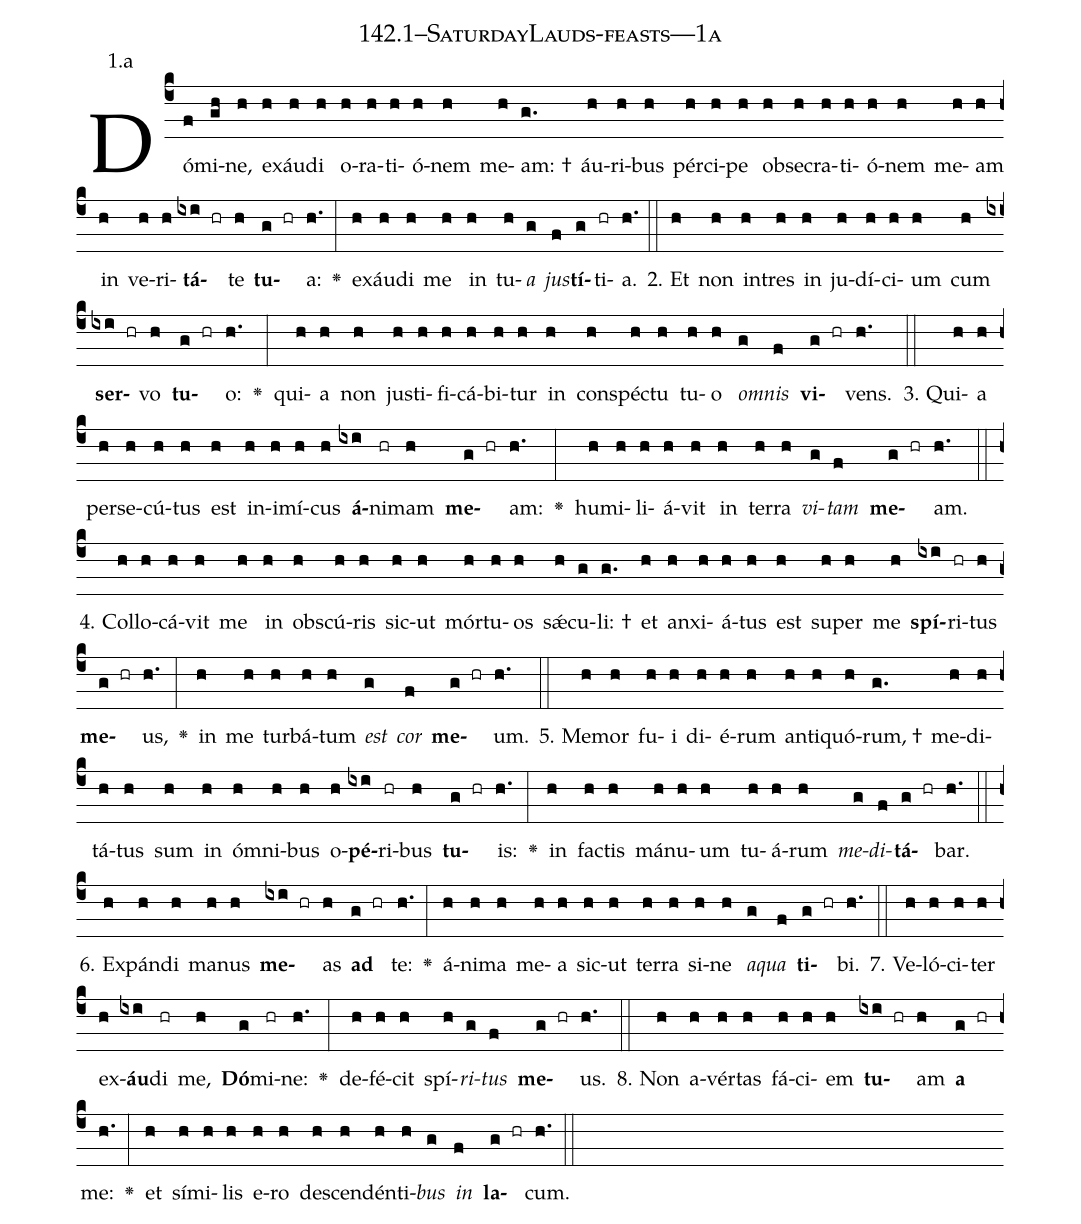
name: 142.1--SaturdayLauds-feasts---1a;
annotation: 1.a;
%%
(c4)Dó(f)mi(gh)ne,(h) ex(h)áu(h)di(h) o(h)ra(h)ti(h)ó(h)nem(h) me(h)am: †(g.) áu(h)ri(h)bus(h) pér(h)ci(h)pe(h) ob(h)se(h)cra(h)ti(h)ó(h)nem(h) me(h)am(h) in(h) ve(h)ri(h)<b>tá</b>(ixi hr)te(h) <b>tu</b>(g hr)a:(h.) <v>\greheightstar</v>(:) ex(h)áu(h)di(h) me(h) in(h) tu(h)<i>a</i>(g) <i>jus</i>(f)<b>tí</b>(g)ti(hr)a.(h.) (::)
2. Et(h) non(h) in(h)tres(h) in(h) ju(h)dí(h)ci(h)um(h) cum(h) <b>ser</b>(ixi hr)vo(h) <b>tu</b>(g hr)o:(h.) <v>\greheightstar</v>(:) qui(h)a(h) non(h) jus(h)ti(h)fi(h)cá(h)bi(h)tur(h) in(h) con(h)spéc(h)tu(h) tu(h)o(h) <i>om</i>(g)<i>nis</i>(f) <b>vi</b>(g hr)vens.(h.) (::)
3. Qui(h)a(h) per(h)se(h)cú(h)tus(h) est(h) in(h)i(h)mí(h)cus(h) <b>á</b>(ixi)ni(hr)mam(h) <b>me</b>(g hr)am:(h.) <v>\greheightstar</v>(:) hu(h)mi(h)li(h)á(h)vit(h) in(h) ter(h)ra(h) <i>vi</i>(g)<i>tam</i>(f) <b>me</b>(g hr)am.(h.) (::)
4. Col(h)lo(h)cá(h)vit(h) me(h) in(h) obs(h)cú(h)ris(h) sic(h)ut(h) mór(h)tu(h)os(h) sǽ(h)cu(g)li: †(g.) et(h) an(h)xi(h)á(h)tus(h) est(h) su(h)per(h) me(h) <b>spí</b>(ixi)ri(hr)tus(h) <b>me</b>(g hr)us,(h.) <v>\greheightstar</v>(:) in(h) me(h) tur(h)bá(h)tum(h) <i>est</i>(g) <i>cor</i>(f) <b>me</b>(g hr)um.(h.) (::)
5. Me(h)mor(h) fu(h)i(h) di(h)é(h)rum(h) an(h)ti(h)quó(h)rum, †(g.) me(h)di(h)tá(h)tus(h) sum(h) in(h) óm(h)ni(h)bus(h) o(h)<b>pé</b>(ixi)ri(hr)bus(h) <b>tu</b>(g hr)is:(h.) <v>\greheightstar</v>(:) in(h) fac(h)tis(h) má(h)nu(h)um(h) tu(h)á(h)rum(h) <i>me</i>(g)<i>di</i>(f)<b>tá</b>(g hr)bar.(h.) (::)
6. Ex(h)pán(h)di(h) ma(h)nus(h) <b>me</b>(ixi hr)as(h) <b>ad</b>(g hr) te:(h.) <v>\greheightstar</v>(:) á(h)ni(h)ma(h) me(h)a(h) sic(h)ut(h) ter(h)ra(h) si(h)ne(h) <i>a</i>(g)<i>qua</i>(f) <b>ti</b>(g hr)bi.(h.) (::)
7. Ve(h)ló(h)ci(h)ter(h) ex(h)<b>áu</b>(ixi)di(hr) me,(h) <b>Dó</b>(g)mi(hr)ne:(h.) <v>\greheightstar</v>(:) de(h)fé(h)cit(h) spí(h)<i>ri</i>(g)<i>tus</i>(f) <b>me</b>(g hr)us.(h.) (::)
8. Non(h) a(h)vér(h)tas(h) fá(h)ci(h)em(h) <b>tu</b>(ixi hr)am(h) <b>a</b>(g hr) me:(h.) <v>\greheightstar</v>(:) et(h) sí(h)mi(h)lis(h) e(h)ro(h) de(h)scen(h)dén(h)ti(h)<i>bus</i>(g) <i>in</i>(f) <b>la</b>(g hr)cum.(h.) (::)
